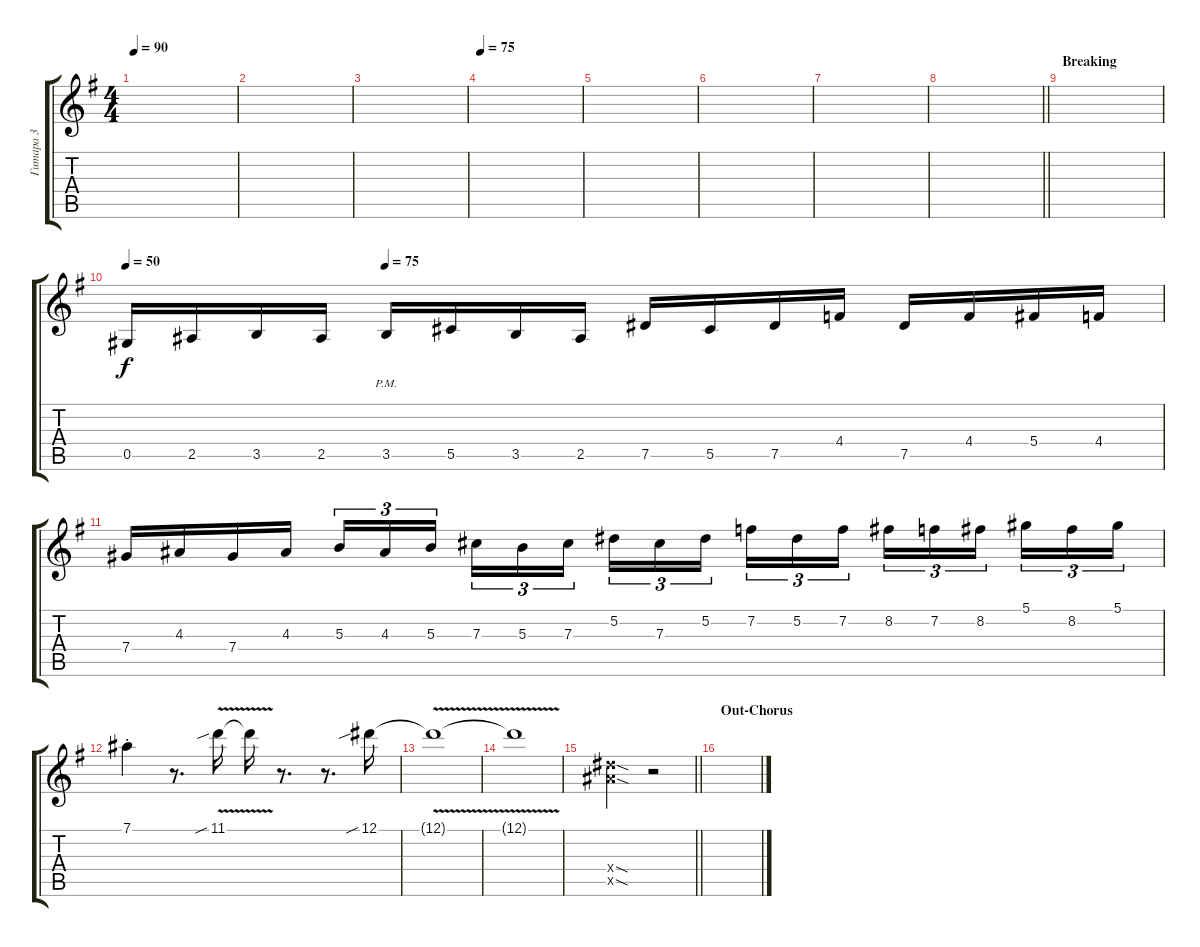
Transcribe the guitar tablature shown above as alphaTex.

\track ("Гитара 3" "Гитара 3") {instrument distortionguitar}
\staff {score tabs}
\tuning (Eb4 Bb3 Gb3 Db3 Ab2 Eb2) {hide}
\ts (4 4)
\tempo 90
\clef g2
\ks eminor
|
|
|
\tempo 75
|
|
|
|
\barLineRight lightlight
|
\section ("" "Breaking")
|
\tempo 50
\tempo (75 0.25)
0.5.16 2.5.16 3.5.16 2.5.16 3.5{pm}.16 5.5.16 3.5.16 2.5.16 7.5.16 5.5.16 7.5.16 4.4.16 7.5.16 4.4.16 5.4.16 4.4.16 |
7.4.16 4.3.16 7.4.16 4.3.16 5.3.16{tu (3 2)} 4.3.16{tu (3 2)} 5.3.16{tu (3 2) beam splitsecondary} 7.3.16{tu (3 2)} 5.3.16{tu (3 2)} 7.3.16{tu (3 2)} 5.2.16{tu (3 2)} 7.3.16{tu (3 2)} 5.2.16{tu (3 2) beam splitsecondary} 7.2.16{tu (3 2)} 5.2.16{tu (3 2)} 7.2.16{tu (3 2)} 8.2.16{tu (3 2)} 7.2.16{tu (3 2)} 8.2.16{tu (3 2) beam splitsecondary} 5.1.16{tu (3 2)} 8.2.16{tu (3 2)} 5.1.16{tu (3 2)} |
7.1{st}.4 r.8{d} 11.1{v sib}.16 11.1{t}.16 r.8{d} r.8{d} 12.1{sib}.16 |
12.1{v t}.1 |
12.1{t}.1 |
\barLineRight lightlight
(14.4{sod x} 14.5{sod x}).2 r.2 |
\section ("" "Out-Chorus")
